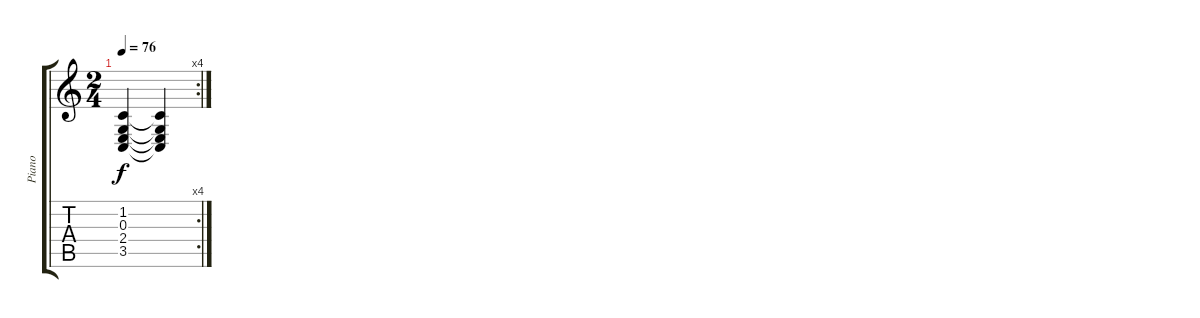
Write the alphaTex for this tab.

\track ("Piano" "Piano") {instrument electricgrandpiano}
\staff {score tabs}
\tuning (E4 B3 G3 D3 A2 E2) {hide}
\rc 4
\ts (2 4)
\tempo 76
\clef g2
\ks c
(1.2 0.3 2.4 3.5).4{dy f} (1.2{t} 0.3{t} 2.4{t} 3.5{t}).4
